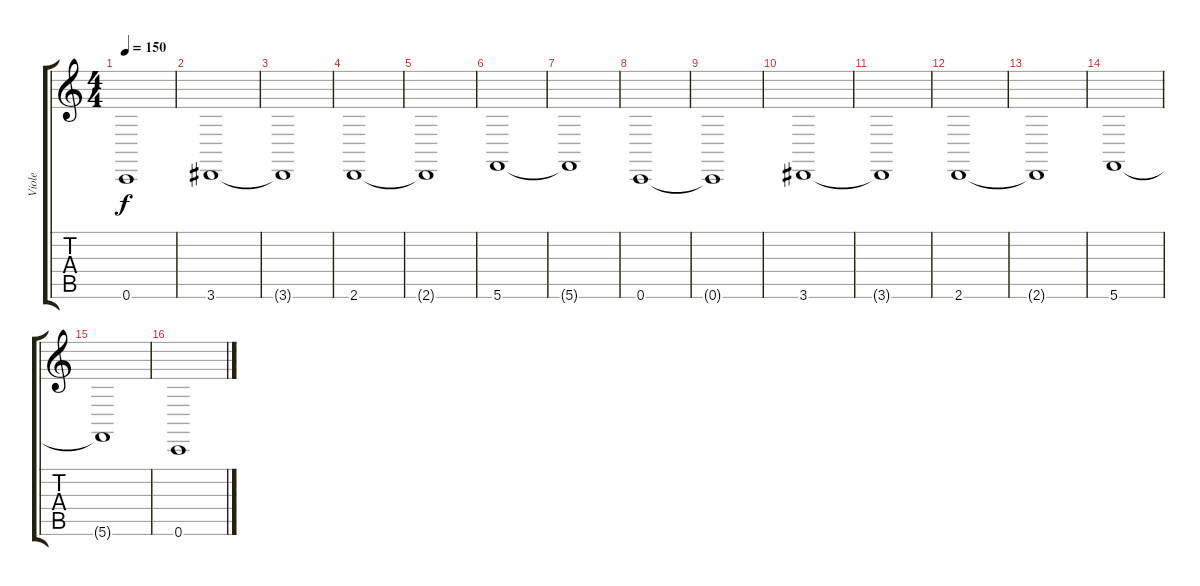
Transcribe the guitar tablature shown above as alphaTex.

\track ("Viole" "Viole") {instrument stringensemble2}
\staff {score tabs}
\tuning (C4 G3 Eb3 Bb2 F2 C2) {hide}
\ts (4 4)
\tempo 150
\clef g2
\ks c
0.6.1{dy f} |
3.6.1 |
3.6{t}.1 |
2.6.1 |
2.6{t}.1 |
5.6.1 |
5.6{t}.1 |
0.6.1 |
0.6{t}.1 |
3.6.1 |
3.6{t}.1 |
2.6.1 |
2.6{t}.1 |
5.6.1 |
5.6{t}.1 |
0.6.1
